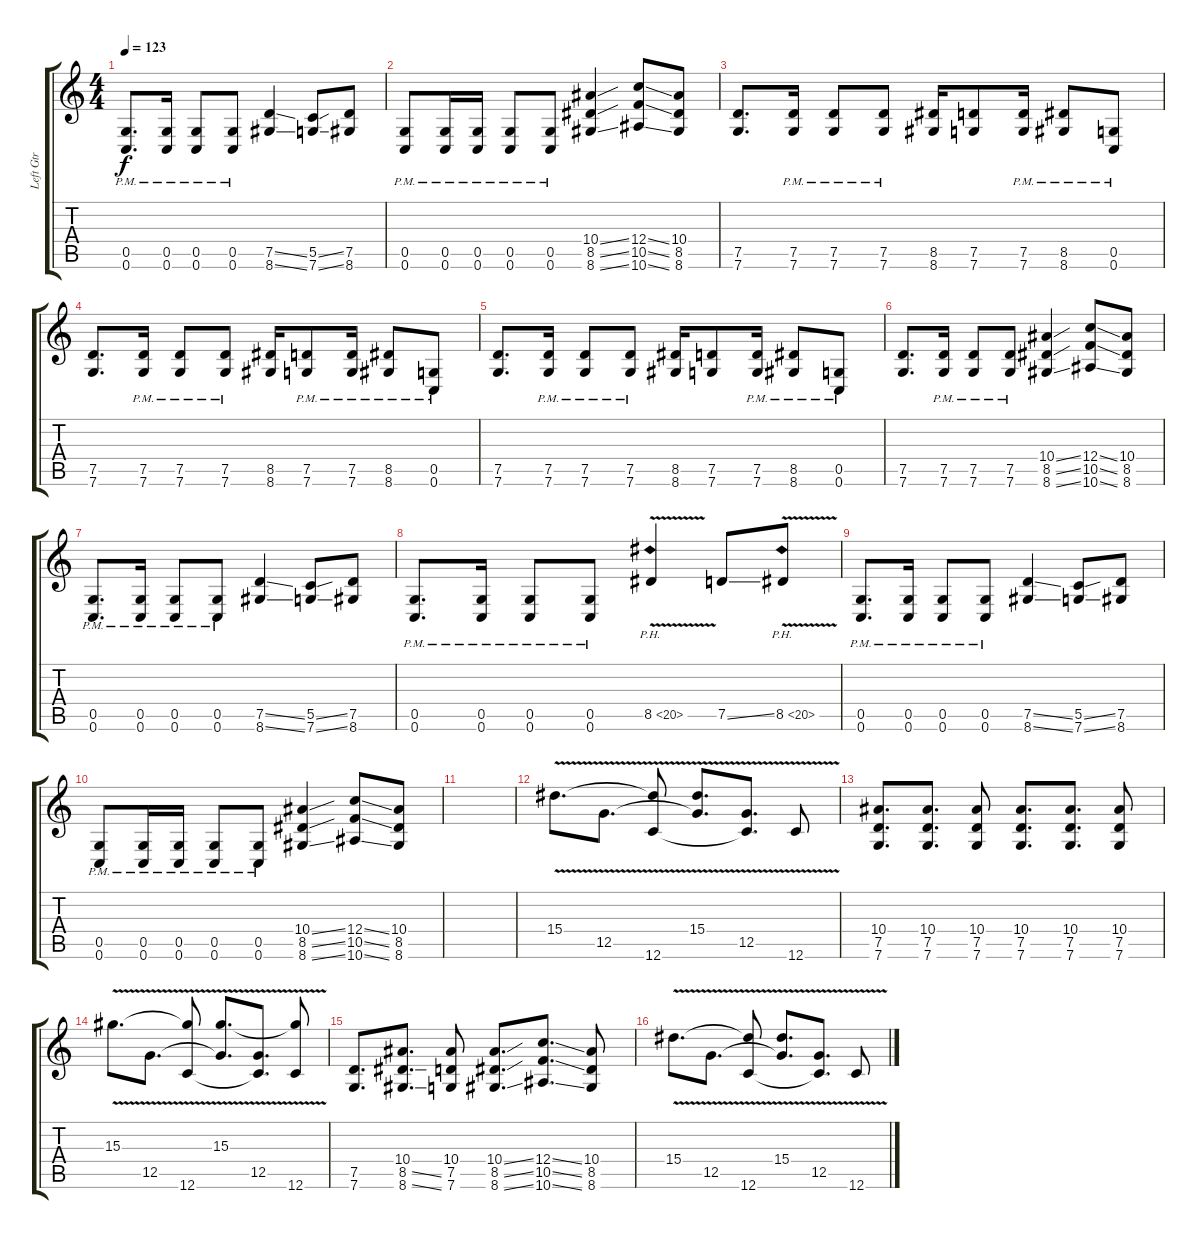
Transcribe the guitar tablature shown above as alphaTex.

\track ("Left Gtr" "Left Gtr") {instrument distortionguitar}
\staff {score tabs}
\tuning (D4 A3 F3 C3 G2 C2) {hide}
\ts (4 4)
\tempo 123
\clef g2
\ks c
(0.5{pm} 0.6{pm}).8{d dy f} (0.5{pm} 0.6{pm}).16 (0.5{pm} 0.6{pm}).8 (0.5{pm} 0.6{pm}).8 (7.5{ss} 8.6{ss}).4 (5.5{ss} 7.6{ss}).8 (7.5 8.6).8 |
(0.5{pm} 0.6{pm}).8 (0.5{pm} 0.6{pm}).16 (0.5{pm} 0.6{pm}).16 (0.5{pm} 0.6{pm}).8 (0.5{pm} 0.6{pm}).8 (10.4{ss} 8.5{ss} 8.6{ss}).4 (12.4{ss} 10.5{ss} 10.6{ss}).8 (10.4 8.5 8.6).8 |
(7.5 7.6).8{d} (7.5{pm} 7.6{pm}).16 (7.5{pm} 7.6{pm}).8 (7.5{pm} 7.6{pm}).8 (8.5 8.6).16 (7.5 7.6).8 (7.5{pm} 7.6{pm}).16 (8.5{pm} 8.6{pm}).8 (0.5{pm} 0.6{pm}).8 |
(7.5 7.6).8{d} (7.5{pm} 7.6{pm}).16 (7.5{pm} 7.6{pm}).8 (7.5{pm} 7.6{pm}).8 (8.5 8.6).16 (7.5{pm} 7.6{pm}).8 (7.5{pm} 7.6{pm}).16 (8.5{pm} 8.6{pm}).8 (0.5{pm} 0.6{pm}).8 |
(7.5 7.6).8{d} (7.5{pm} 7.6{pm}).16 (7.5{pm} 7.6{pm}).8 (7.5{pm} 7.6{pm}).8 (8.5 8.6).16 (7.5 7.6).8 (7.5{pm} 7.6{pm}).16 (8.5{pm} 8.6{pm}).8 (0.5{pm} 0.6{pm}).8 |
(7.5 7.6).8{d} (7.5{pm} 7.6{pm}).16 (7.5{pm} 7.6{pm}).8 (7.5{pm} 7.6{pm}).8 (10.4{ss} 8.5{ss} 8.6{ss}).4 (12.4{ss} 10.5{ss} 10.6{ss}).8 (10.4 8.5 8.6).8 |
(0.5{pm} 0.6{pm}).8{d} (0.5{pm} 0.6{pm}).16 (0.5{pm} 0.6{pm}).8 (0.5{pm} 0.6{pm}).8 (7.5{ss} 8.6{ss}).4 (5.5{ss} 7.6{ss}).8 (7.5 8.6).8 |
(0.5{pm} 0.6{pm}).8{d} (0.5{pm} 0.6{pm}).16 (0.5{pm} 0.6{pm}).8 (0.5{pm} 0.6{pm}).8 8.5{ph 12 v}.4 7.5{ss}.8 8.5{ph 12 v}.8 |
(0.5{pm} 0.6{pm}).8{d} (0.5{pm} 0.6{pm}).16 (0.5{pm} 0.6{pm}).8 (0.5{pm} 0.6{pm}).8 (7.5{ss} 8.6{ss}).4 (5.5{ss} 7.6{ss}).8 (7.5 8.6).8 |
(0.5{pm} 0.6{pm}).8 (0.5{pm} 0.6{pm}).16 (0.5{pm} 0.6{pm}).16 (0.5{pm} 0.6{pm}).8 (0.5{pm} 0.6{pm}).8 (10.4{ss} 8.5{ss} 8.6{ss}).4 (12.4{ss} 10.5{ss} 10.6{ss}).8 (10.4 8.5 8.6).8 |
|
15.4{v}.8{d} 12.5{v}.8{d} (15.4{t} 12.6{v}).8 (15.4{v} 12.5{t}).8{d} (12.5{v} 12.6{t}).8{d} 12.6{v}.8 |
(10.4 7.5 7.6).8{d} (10.4 7.5 7.6).8{d} (10.4 7.5 7.6).8 (10.4 7.5 7.6).8{d} (10.4 7.5 7.6).8{d} (10.4 7.5 7.6).8 |
15.3{v}.8{d} 12.5{v}.8{d} (15.3{t} 12.6{v}).8 (15.3{v} 12.5{t}).8{d} (12.5{v} 12.6{t}).8{d} (15.3{t} 12.6{v}).8 |
(7.5 7.6).8{d} (10.4 8.5{ss} 8.6{ss}).8{d} (10.4 7.5 7.6).8 (10.4{ss} 8.5{ss} 8.6{ss}).8{d} (12.4{ss} 10.5{ss} 10.6{ss}).8{d} (10.4 8.5 8.6).8 |
15.4{v}.8{d} 12.5{v}.8{d} (15.4{t} 12.6{v}).8 (15.4{v} 12.5{t}).8{d} (12.5{v} 12.6{t}).8{d} 12.6{v}.8
